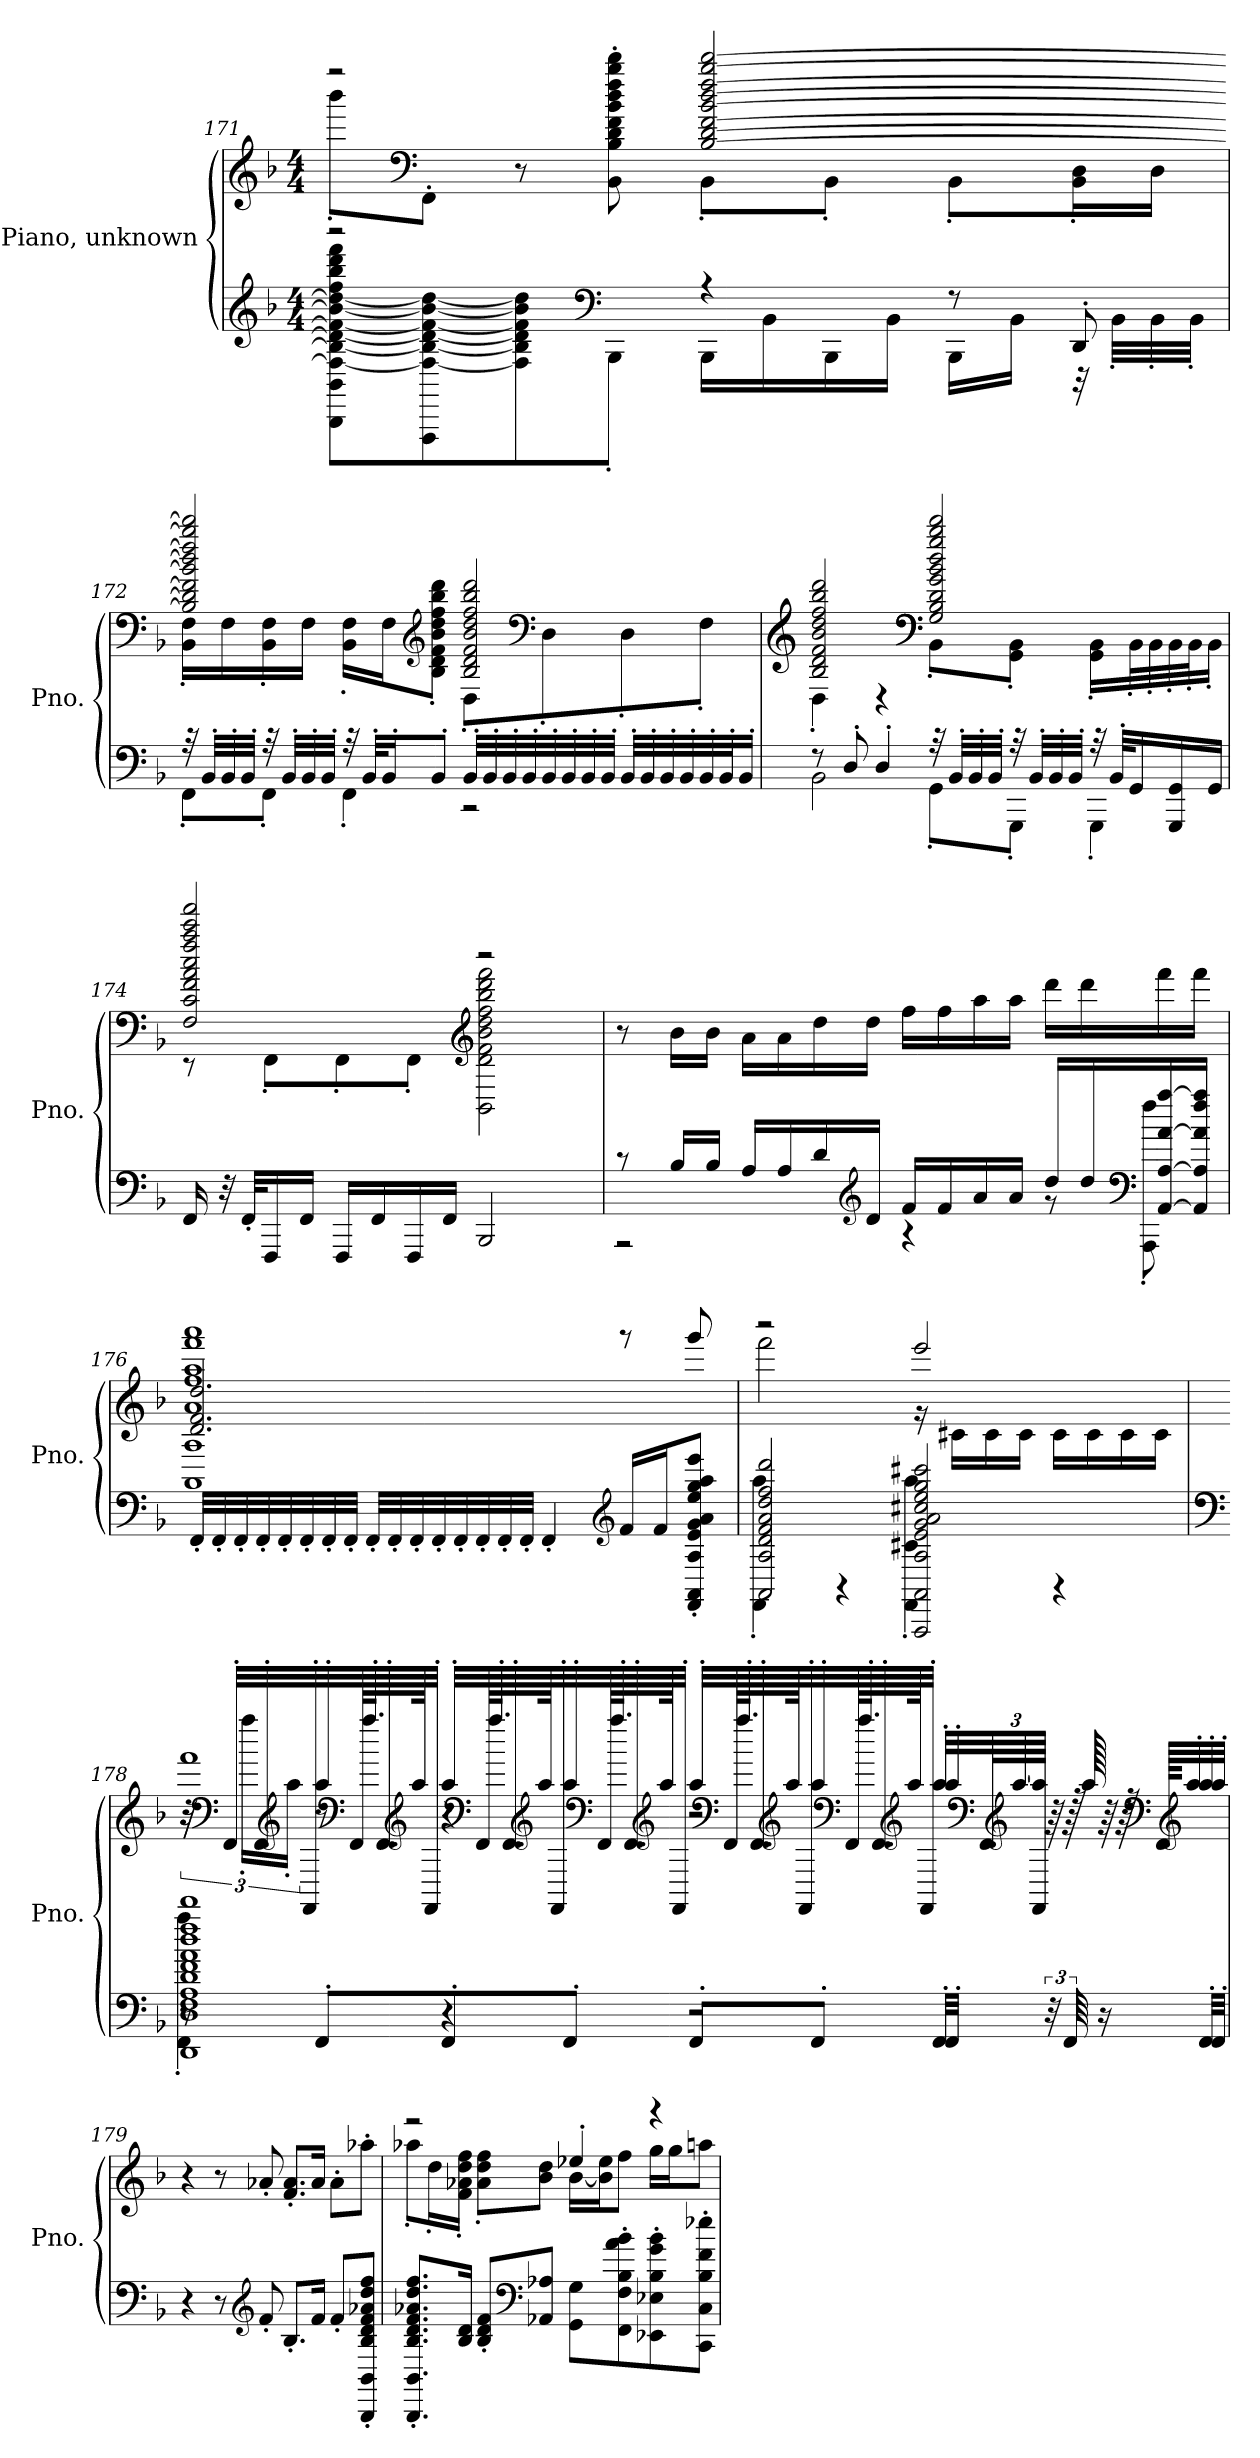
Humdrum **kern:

**kern	**kern
*part1	*part1
*staff2	*staff1
*I"Piano, unknown	*
*I'Pno.	*
*clefG2	*clefG2
*k[b-]	*k[b-]
*M4/4	*M4/4
=171	=171
*^	*^
2r	8BBB-\ 8BB-\ 8F\_ 8B-\_ 8d\_ 8f\_ 8b-\_ 8dd\_ 8ff\ 8bb-\ 8ddd\ 8fff\L	2r	8bbb-'\L
*	*	*clefF4	*
.	8FFF\ 8F\_ 8B-\_ 8d\_ 8f\_ 8b-\_ 8dd\_	.	8FF'\J
.	8F\] 8B-\] 8d\] 8f\] 8b-\] 8dd\]	.	8r
*clefF4	*	*	*
.	8BBB-'\J	.	8BB-\' 8B-\' 8d\' 8f\' 8b-\' 8dd\' 8ff\' 8bb-\' 8ddd\'
4r	16BBB-\LL	[2B-/ [2d/ [2f/ [2b-/ [2dd/ [2ff/ [2bb-/ [2ddd/	8BB-'\L
.	16BB-\	.	.
.	16BBB-\	.	8BB-'\J
.	16BB-\JJ	.	.
8r	16BBB-\LL	.	8BB-'\L
.	16BB-\JJ	.	.
8DD'/	32r	.	16BB-\' 16D\'L
.	32BB-'\LLL	.	.
.	32BB-'\	.	16D\JJ
.	32BB-'\JJJ	.	.
!!LO:LB:g=z	!!
=172	=172	=172	=172
32r	8FF'\L	2B-/] 2d/] 2f/] 2b-/] 2dd/] 2ff/] 2bb-/] 2ddd/]	16BB-\' 16F\'LL
32BB-'/LLL	.	.	.
32BB-'/	.	.	16F\
32BB-'/JJJ	.	.	.
32r	8FF'\J	.	16BB-\' 16F\'
32BB-'/LLL	.	.	.
32BB-'/	.	.	16F\JJ
32BB-'/JJJ	.	.	.
32r	4FF'\	.	16BB-\' 16F\'LL
32BB-'/KLL	.	.	.
16BB-'/J	.	.	16F\J
*	*	*clefG2	*
8BB-'/J	.	.	8B-\' 8d\' 8f\' 8b-\' 8dd\' 8ff\' 8bb-\' 8ddd\'J
32BB-'/LLL	2r	2B-/ 2d/ 2f/ 2b-/ 2dd/ 2ff/ 2bb-/ 2ddd/	8D'\L
32BB-'/	.	.	.
32BB-'/	.	.	.
32BB-'/	.	.	.
*	*	*clefF4	*
32BB-'/	.	.	8D'\
32BB-'/	.	.	.
32BB-'/	.	.	.
32BB-'/JJJ	.	.	.
32BB-'/LLL	.	.	8D'\
32BB-'/	.	.	.
32BB-'/	.	.	.
32BB-'/	.	.	.
32BB-'/	.	.	8F'\J
32BB-'/J	.	.	.
16BB-'/JJ	.	.	.
!!LO:LB:g=z	!!
=173	=173	=173	=173
*	*	*clefG2	*
8r	2BB-\	2B-/ 2d/ 2f/ 2b-/ 2dd/ 2ff/ 2bb-/ 2ddd/	4D'\
8D'/	.	.	.
4D'/	.	.	4r
*	*	*clefF4	*
32r	8GG'\L	2G/ 2B-/ 2d/ 2g/ 2b-/ 2dd/ 2gg/ 2bb-/ 2ddd/	8BB-'\L
32BB-'/LLL	.	.	.
32BB-'/	.	.	.
32BB-'/JJJ	.	.	.
32r	8GGG'\J	.	8GG\' 8BB-\'J
32BB-'/LLL	.	.	.
32BB-'/	.	.	.
32BB-'/JJJ	.	.	.
32r	4GGG'\	.	16GG\' 16BB-\'LL
32BB-'/KLL	.	.	.
16GG/	.	.	32BB-'\L
.	.	.	32BB-'\
16GGG/ 16GG/	.	.	32BB-'\
.	.	.	32BB-'\J
16GG/JJ	.	.	16BB-'\JJ
*v	*v	*	*
=174	=174	=174
16FF/	2F/ 2c/ 2f/ 2a/ 2cc/ 2ff/ 2aa/ 2ccc/ 2fff/	8r
32r	.	.
32FF'/KLL	.	.
16FFF/	.	8FF'\L
16FF/JJ	.	.
16FFF/LL	.	8FF'\
16FF/	.	.
16FFF/	.	8FF'\J
16FF/JJ	.	.
*	*clefG2	*
2BBB-/	2r	2BB-\ 2d\ 2f\ 2b-\ 2dd\ 2ff\ 2bb-\ 2ddd\ 2fff\
*	*v	*v
!!LO:LB:g=z
=175	=175
*^	*
8r	2r	8r
16B-/LL	.	16b-\LL
16B-/JJ	.	16b-\JJ
16A/LL	.	16a\LL
16A/	.	16a\
16d/	.	16dd\
*clefG2	*	*
16d/JJ	.	16dd\JJ
16f/LL	4r	16ff\LL
16f/	.	16ff\
16a/	.	16aa\
16a/JJ	.	16aa\JJ
16dd/LL	8r	16ddd\LL
16dd/	.	16ddd\
*clefF4	*	*
[16AA/ [16A/ [16a/ [16aa/	8AAA\' 8ff\'	16fff\
16AA/] 16A/] 16a/] 16ff/ 16aa/]JJ	.	16fff\JJ
*v	*v	*
=176	=176
*	*^
32FF'/LLL	2.d/ 2.f/ 2.dd/	1AA 1A 1a 1ff 1aa 1fff 1aaa
32FF'/	.	.
32FF'/	.	.
32FF'/	.	.
32FF'/	.	.
32FF'/	.	.
32FF'/	.	.
32FF'/JJJ	.	.
32FF'/LLL	.	.
32FF'/	.	.
32FF'/	.	.
32FF'/	.	.
32FF'/	.	.
32FF'/	.	.
32FF'/	.	.
32FF'/JJJ	.	.
4FF'/	.	.
*clefG2	*	*
16f/LL	8r	.
16f/J	.	.
8FF/' 8AA/' 8A/' 8e/' 8g/' 8a/' 8ee/' 8gg/' 8aa/' 8eee/'J	8ggg/	.
!!LO:PB:g=z	!!
=177	=177	=177
*^	*	*
2AA/ 2A/ 2d/ 2f/ 2a/ 2dd/ 2ff/ 2ddd/	4FF\' 4aa\'	2r	2fff\
.	4r	.	.
2AAA/ 2AA/ 2A/ 2e/ 2g/ 2a/ 2cc#X/ 2ee/ 2gg/ 2ccc#X/	4FF\' 4c#X\' 4aa\'	2eee/	16r
.	.	.	16c#X\LL
.	.	.	16c#\
.	.	.	16c#\JJ
.	4r	.	16c#\LL
.	.	.	16c#\
.	.	.	16c#\
.	.	.	16c#\JJ
*v	*v	*	*
*	*v	*v
!!LO:LB:g=z
=178	=178
*clefF4	*
*^	*^
*	*^	*	*^
1DD 1D 1F 1A 1d 1f 1a 1dd 1ff 1ddd	4FF\' 4aa\'	8r	1fff	24r	32r
*	*	*	*clefF4	*	*
.	.	.	.	.	32FF'/LLL
.	.	.	.	24aa'\LL	.
.	.	.	.	.	32FF'/
*	*	*	*clefG2	*	*
.	.	.	.	24aa'\JJ	.
.	.	.	.	.	32FF'/
.	.	8FF'/L	.	8r	32aa'/
*	*	*	*clefF4	*	*
.	.	.	.	.	128FF/KL
.	.	.	.	.	64.aa'/
.	.	.	.	.	64.FF'/
*	*	*	*clefG2	*	*
.	.	.	.	.	128aa/JK
.	.	.	.	.	32FF'/JJJ
.	4r	8FF'/	.	4r	32aa'/LLL
*	*	*	*clefF4	*	*
.	.	.	.	.	128FF/KL
.	.	.	.	.	64.aa'/
.	.	.	.	.	64.FF'/
*	*	*	*clefG2	*	*
.	.	.	.	.	128aa/JK
.	.	.	.	.	32FF'/
.	.	8FF'/J	.	.	32aa'/
*	*	*	*clefF4	*	*
.	.	.	.	.	128FF/KL
.	.	.	.	.	64.aa'/
.	.	.	.	.	64.FF'/
*	*	*	*clefG2	*	*
.	.	.	.	.	128aa/JK
.	.	.	.	.	32FF'/JJJ
.	2r	8FF'/L	.	2r	32aa'/LLL
*	*	*	*clefF4	*	*
.	.	.	.	.	128FF/KL
.	.	.	.	.	64.aa'/
.	.	.	.	.	64.FF'/
*	*	*	*clefG2	*	*
.	.	.	.	.	128aa/JK
.	.	.	.	.	32FF'/
.	.	8FF'/J	.	.	32aa'/
*	*	*	*clefF4	*	*
.	.	.	.	.	128FF/KL
.	.	.	.	.	64.aa'/
.	.	.	.	.	64.FF'/
*	*	*	*clefG2	*	*
.	.	.	.	.	128aa/JK
.	.	.	.	.	32FF'/JJJ
.	.	32FF'/KLL	.	.	32aa'/LLL
.	.	16FF'/JJ	.	.	32aa'/
*	*	*	*clefF4	*	*
*	*	*	*	*	*Xbrackettup
.	.	.	.	.	96FF/L
*	*	*	*clefG2	*	*
.	.	.	.	.	[96aa/
.	.	.	.	.	96FF/ 96aa/]JJJJ
.	.	48r	.	.	64r
.	.	.	.	.	128r
.	.	96FF/	.	.	.
.	.	.	.	.	128aa/
.	.	16r	.	.	64r
.	.	.	.	.	128r
*	*	*	*clefF4	*	*
.	.	.	.	.	128FF/KKLLL
*	*	*	*clefG2	*	*
.	.	.	.	.	32aa'/
.	.	32FF'/LLL	.	.	32aa'/
.	.	32FF'/JJJ	.	.	32aa'/JJJ
*v	*v	*v	*	*	*
*	*v	*v	*v
!!LO:LB:g=z
=179	=179
4r	4r
8r	8r
*clefG2	*
8f'/	8a-X'/
8.B-'/L	8.f/' 8.a-/'L
16f/Jk	16a-/Jk
8f'/L	8a-'\L
8BBB-/' 8BB-/' 8B-/' 8d/' 8f/' 8a-X/' 8dd/' 8ff/'J	8aa-X'\J
=180	=180
*	*^
8.BBB-/' 8.BB-/' 8.B-/' 8.d/' 8.f/' 8.a-X/' 8.dd/' 8.ff/'L	2r	8aa-X'\L
.	.	16dd'\L
16B-/ 16d/Jk	.	16f\' 16a-X\' 16dd\' 16ff\'JJ
8B-/' 8d/' 8f/'L	.	8a-\' 8dd\' 8ff\'L
*clefF4	*	*
8AA-X/ 8A-X/J	.	8b-\ 8dd\J
8GG\ 8G\L	4ee-X'/	[16b-\LL
.	.	16b-\] 16ee-\J
8FF\' 8F\' 8B-\' 8a-\' 8b-\'	.	8ff\J
8EE-X\' 8E-X\' 8B-\' 8g\' 8b-\'	4r	16gg\LL
.	.	16gg\J
8CC\' 8C\' 8B-\' 8f\' 8ee-X\'J	.	8aan\J
*	*v	*v
=	=
*-	*-
